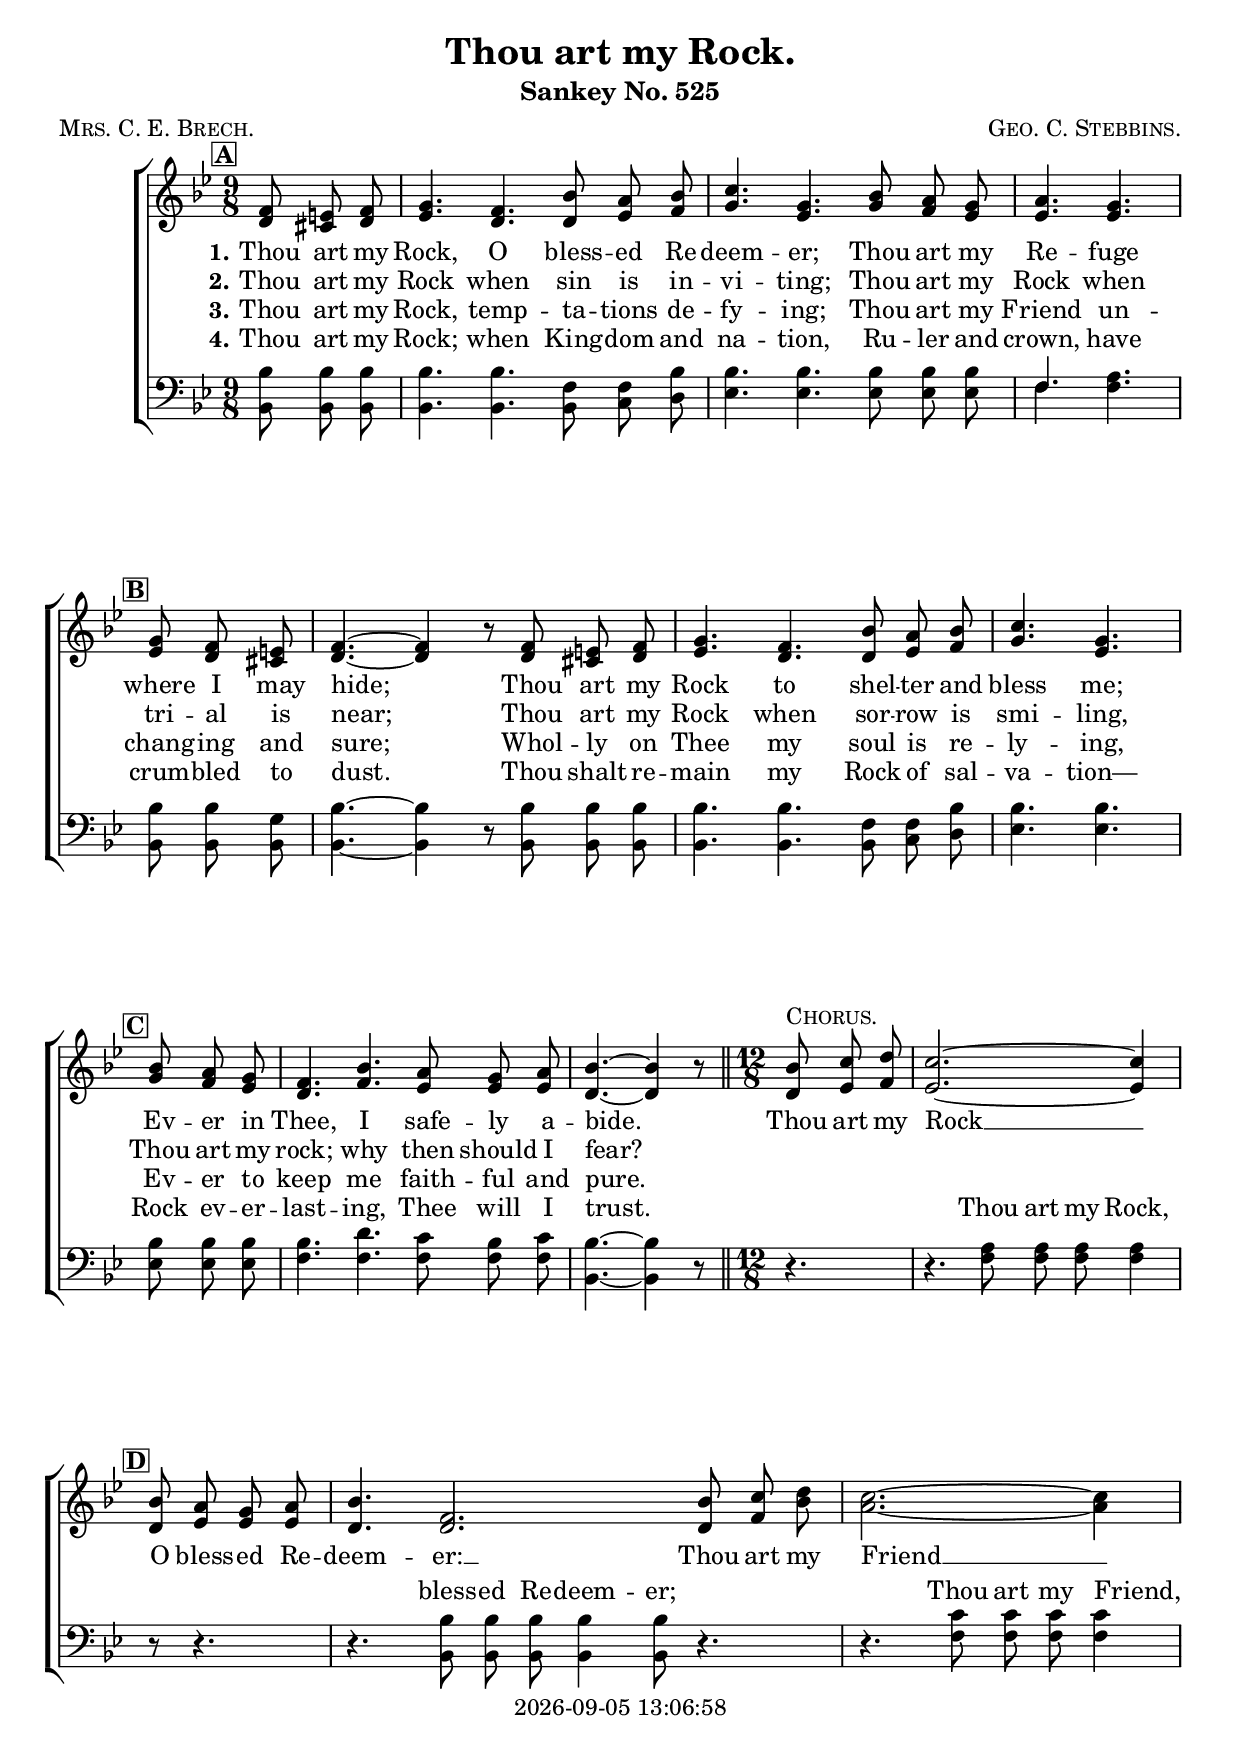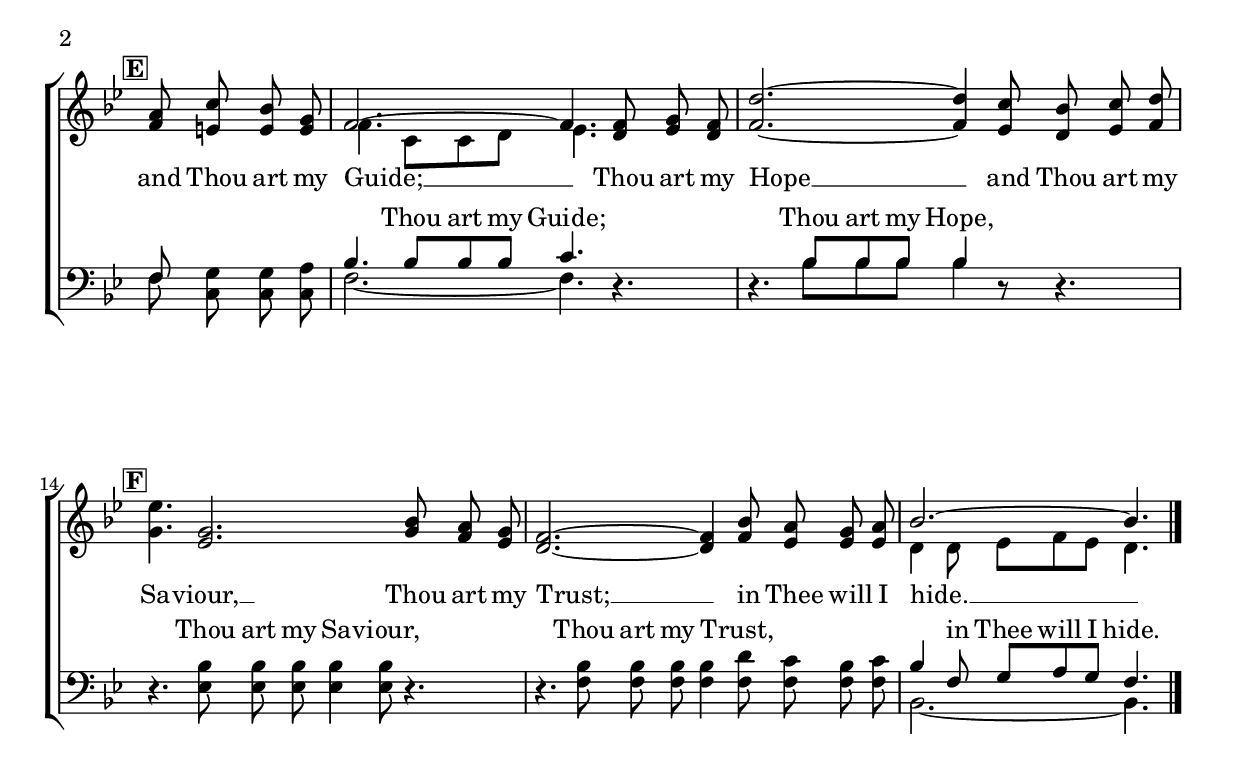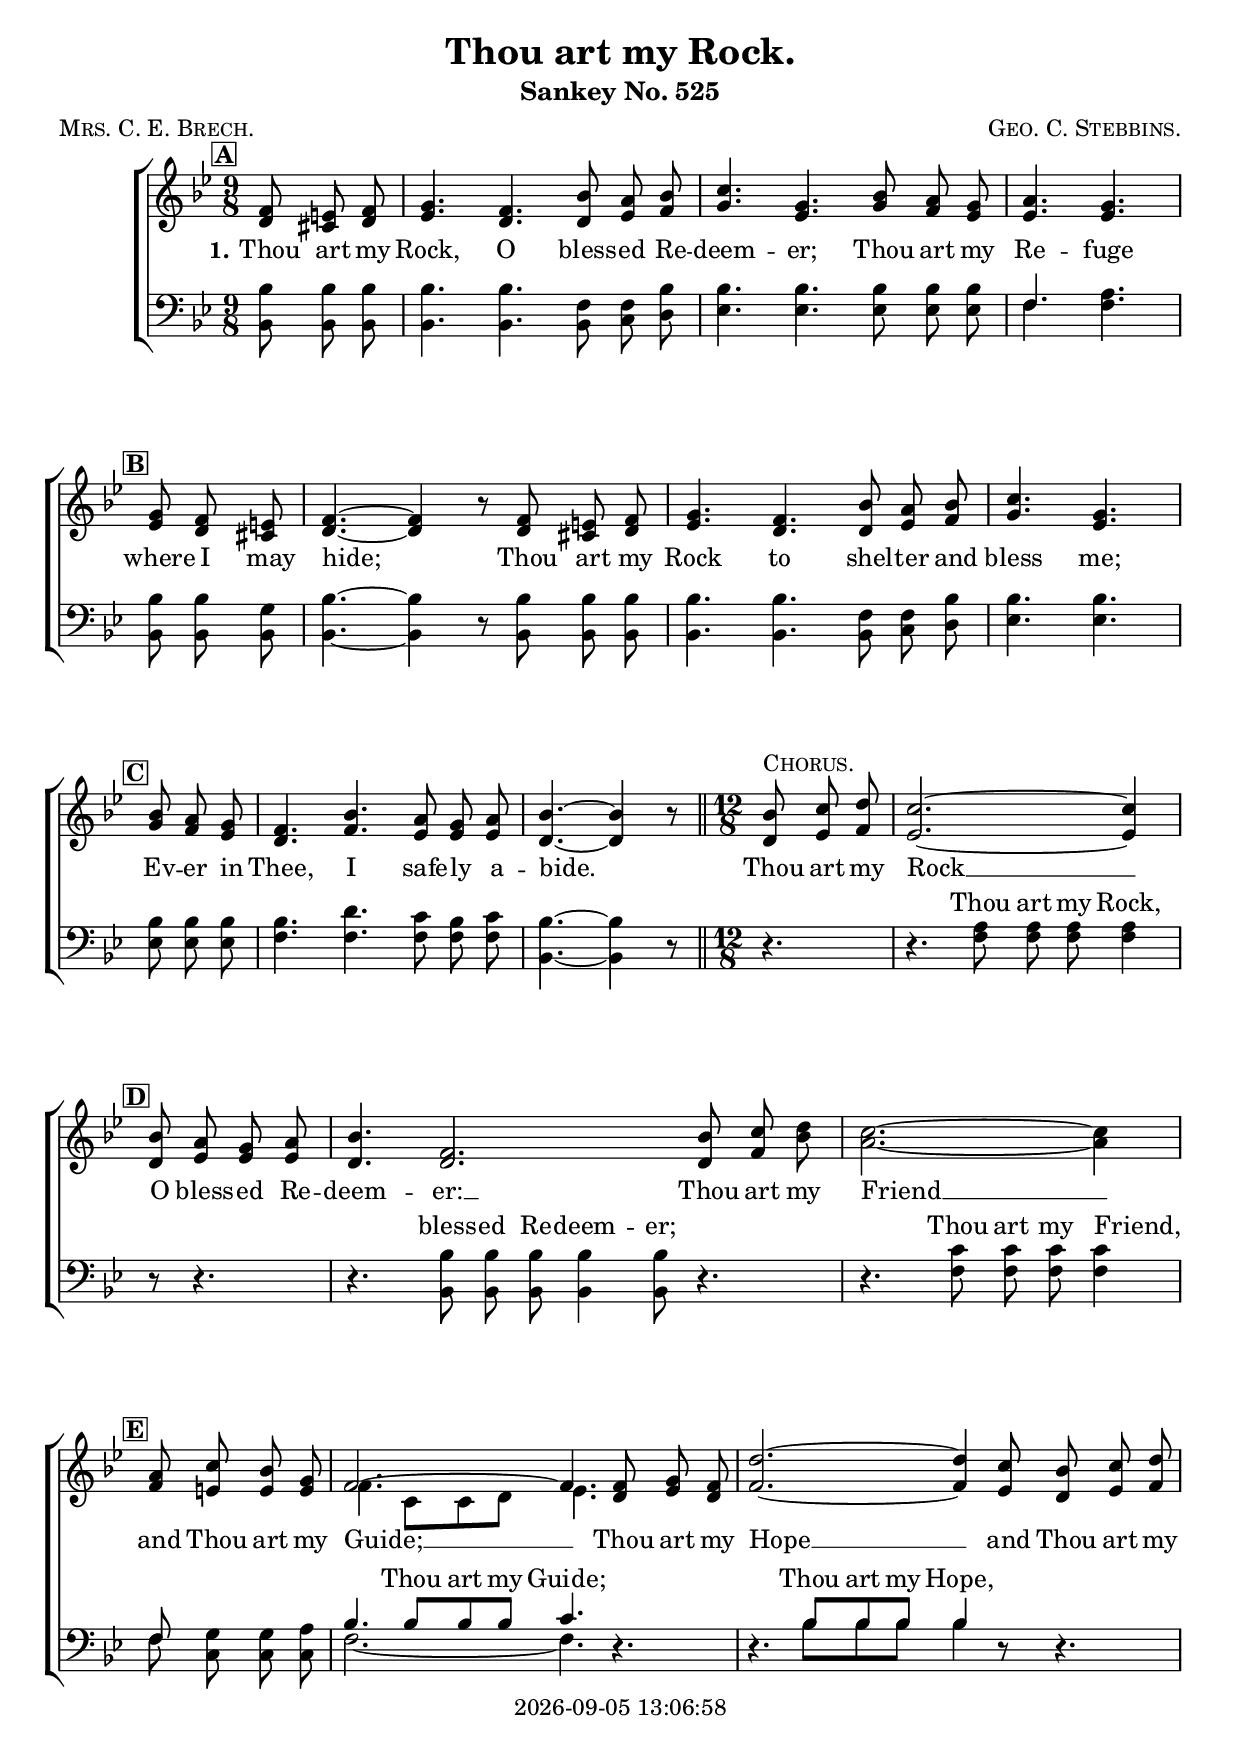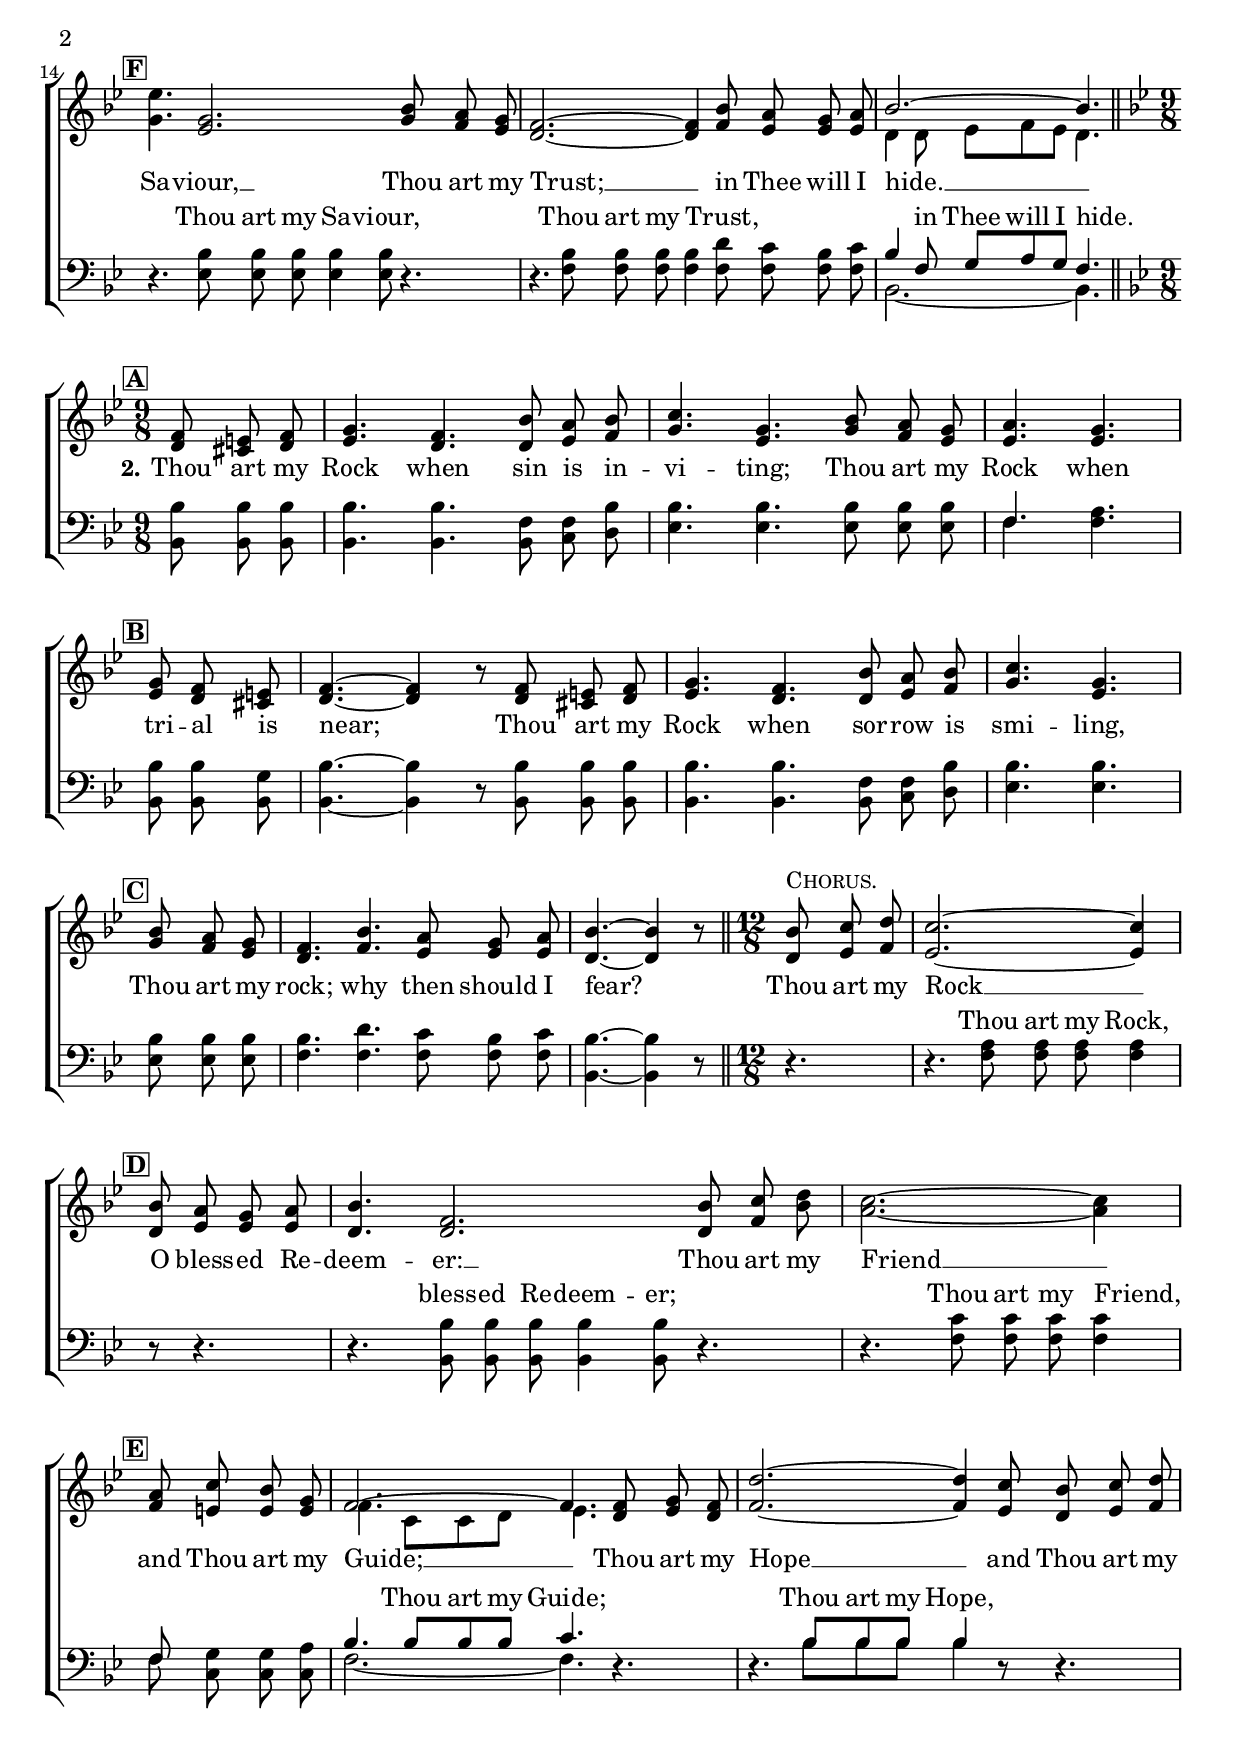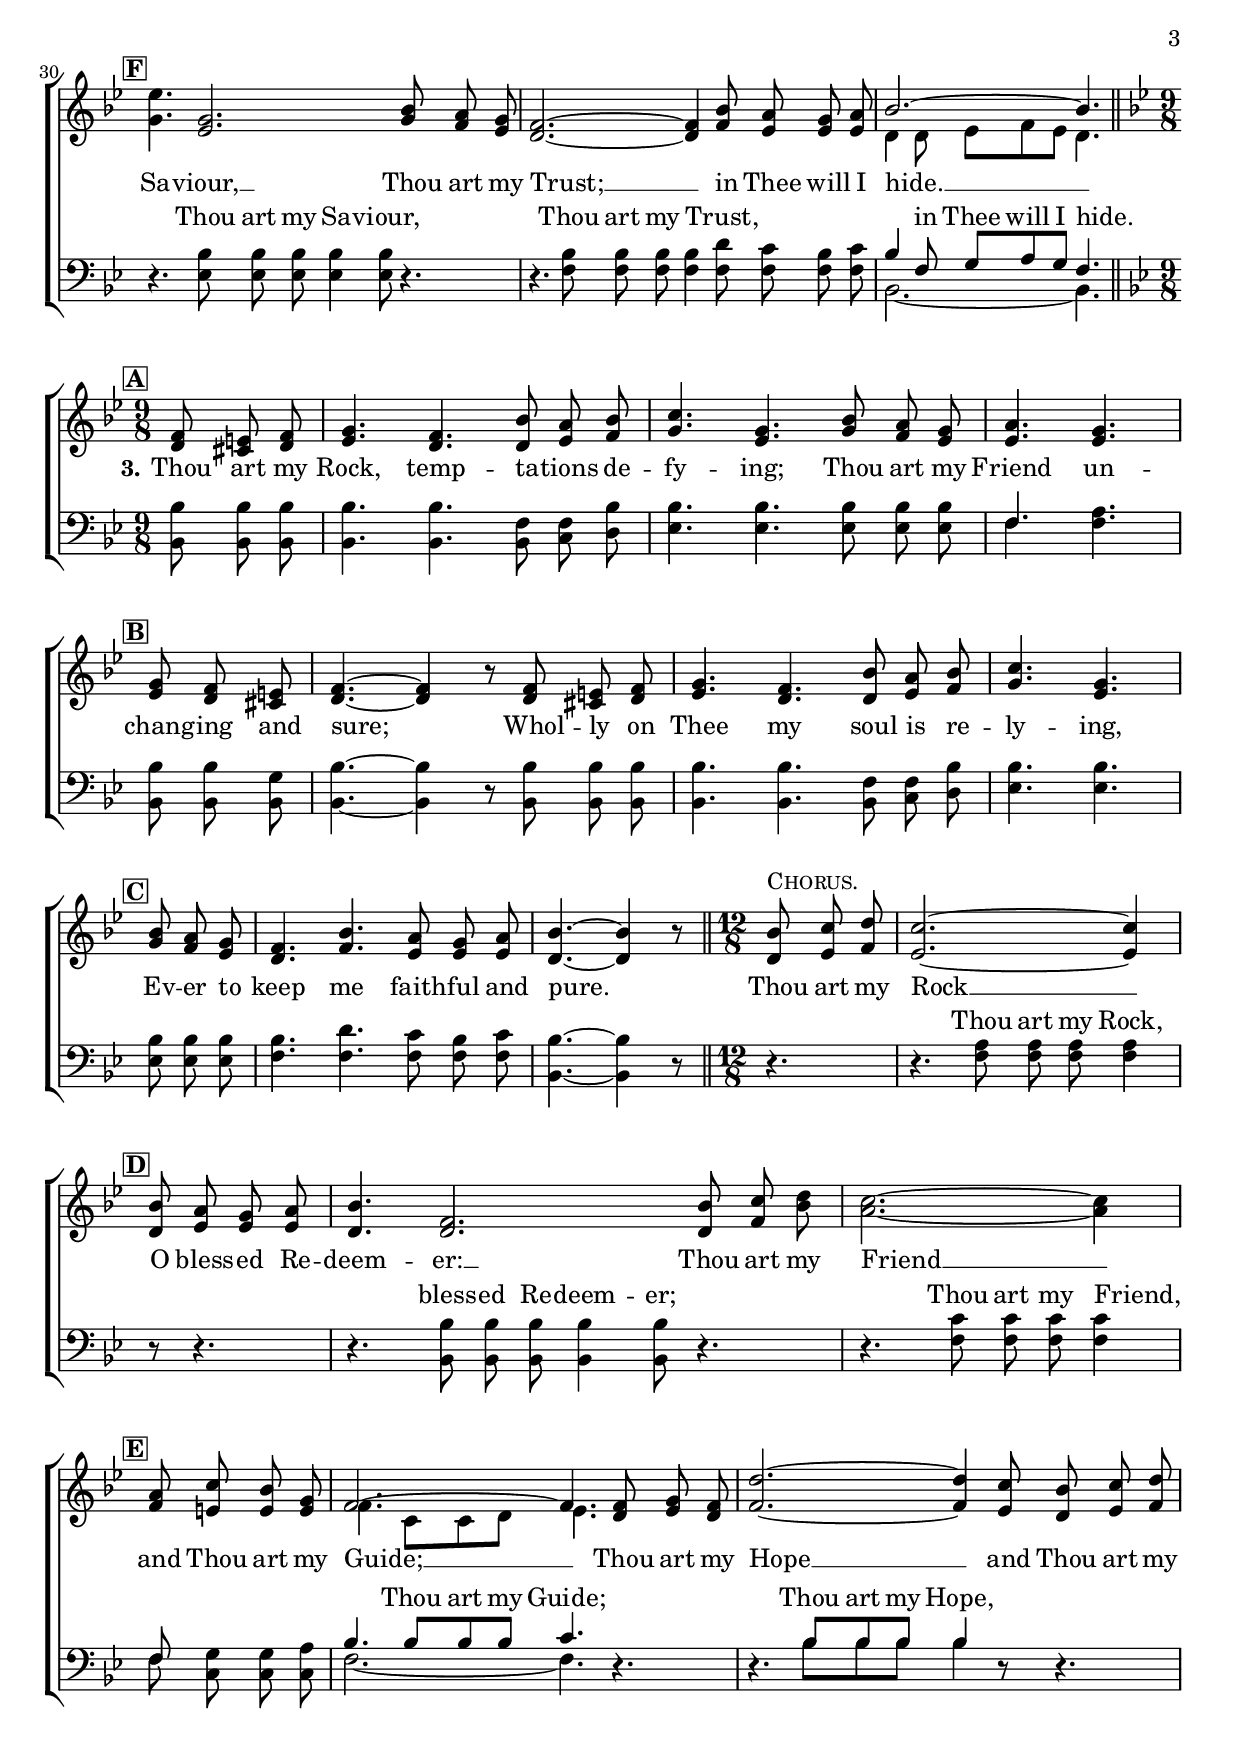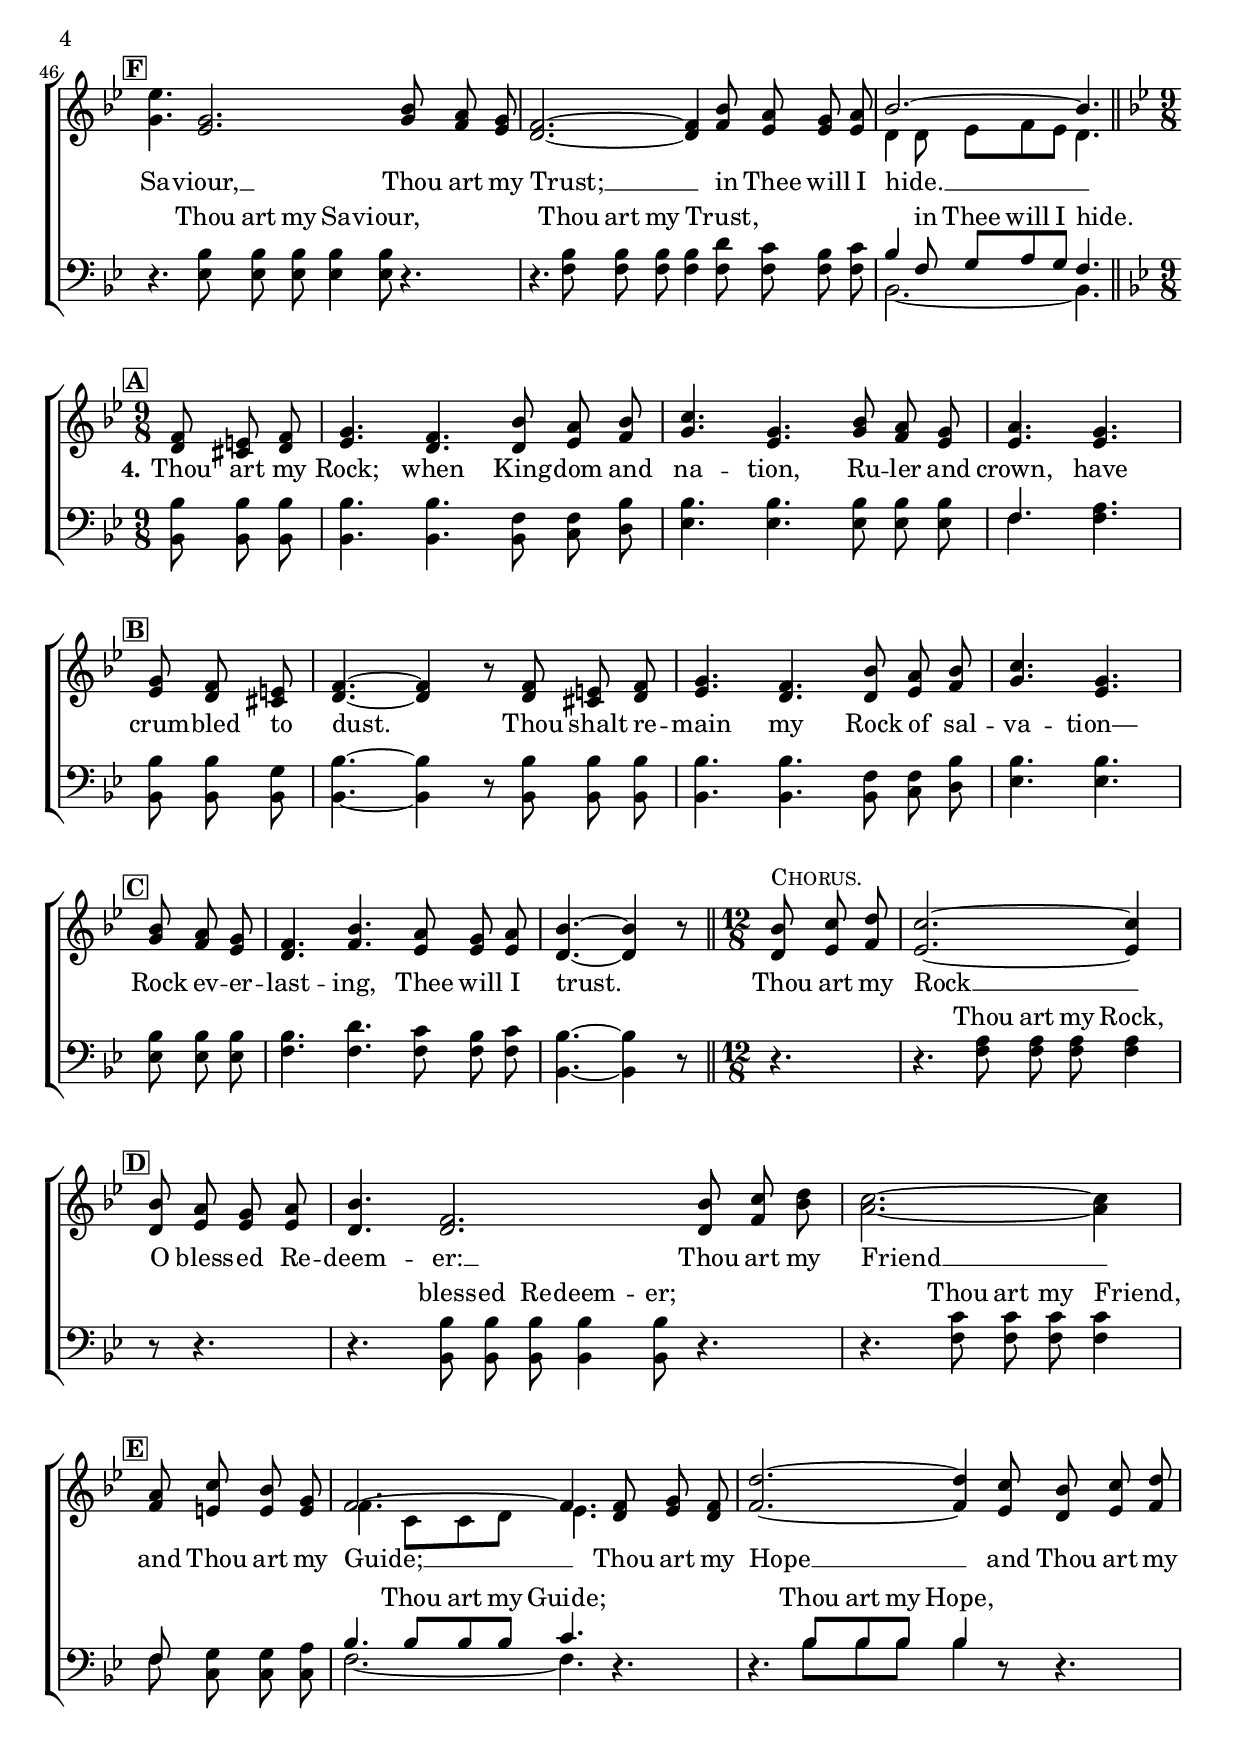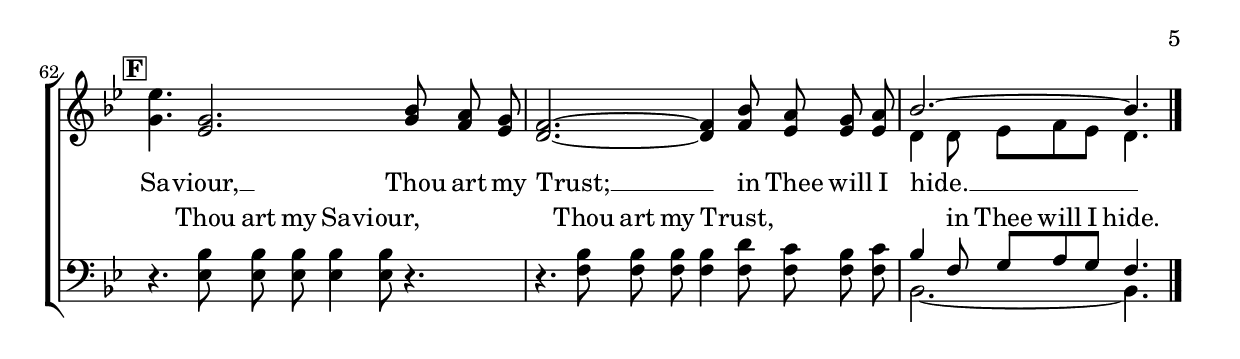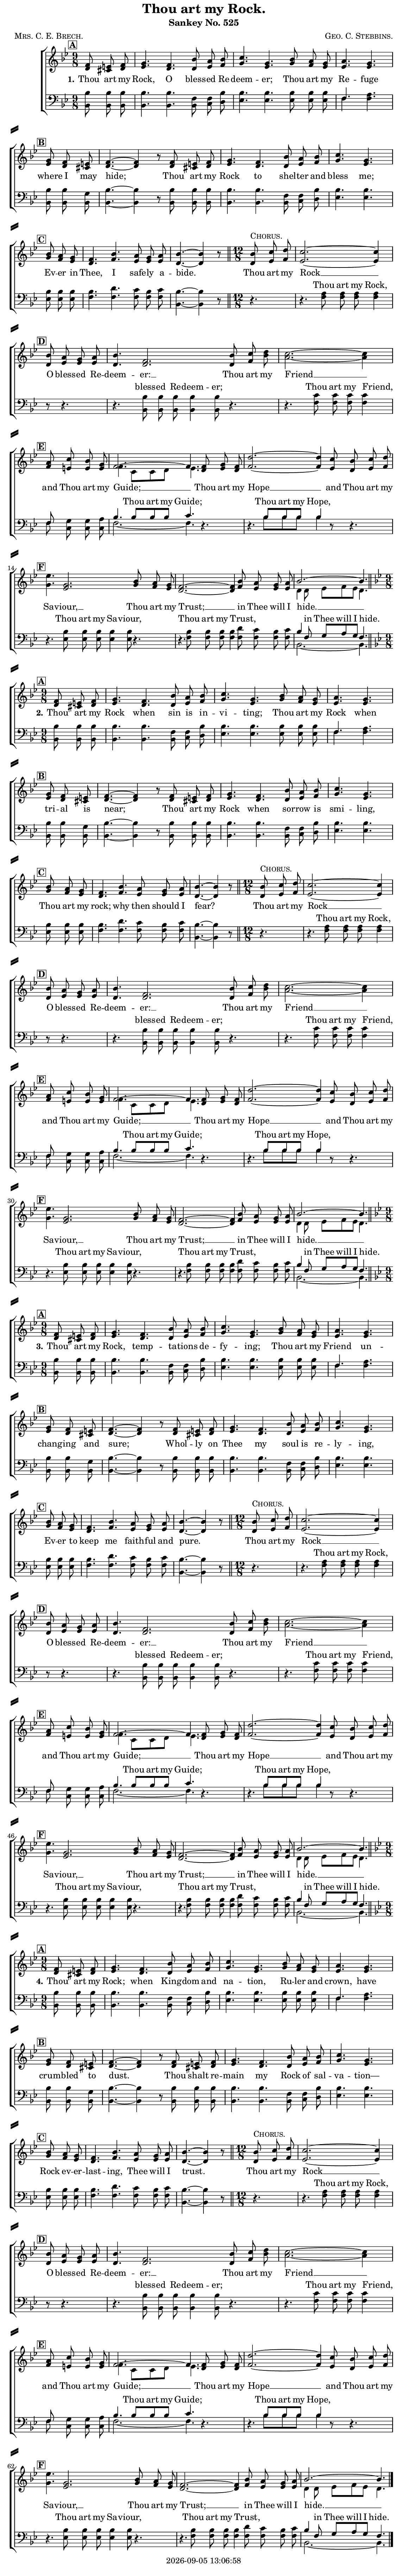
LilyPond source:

\version "2.22.1"

\include "articulate.ly"

today = #(strftime "%Y-%m-%d %H:%M:%S" (localtime (current-time)))

\header {
% centered at top
%  dedication  = "dedication"
  title       = "Thou art my Rock."
  subtitle    = "Sankey No. 525"
%  subsubtitle = "Sankey 880 No. Y"
%  instrument  = "instrument"
  
% arrangement of following lines:
%
%  poet    composer
%  meter   arranger
%  piece       opus

  composer    = \markup\smallCaps "Geo. C. Stebbins."
%  arranger    = "arranger"
%  opus        = "opus"

  poet        = \markup\smallCaps "Mrs. C. E. Brech."
%  meter       = \markup\smallCaps "meter"
%  piece       = \markup\smallCaps "piece"

% centered at bottom
% tagline     = "tagline" % default lilypond version
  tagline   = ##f
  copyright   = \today
}

% #(set-global-staff-size 16)

global = {
  \key bes \major
  \time 9/8
  \partial 4.
}

RehearsalTrack = {
% \set Score.currentBarNumber = #5
  \textMark \markup { \box \bold "A" }    s4.*9
  \textMark \markup { \box \bold "B" }    s4.*9
  \textMark \markup { \box \bold "C" }    s4.*9 s4
  \textMark \markup { \box \bold "D" } s8 s4.*7 s4
  \textMark \markup { \box \bold "E" } s8 s4.*9
  \textMark \markup { \box \bold "F" }    s4.*11
}

TempoTrack = {
  \set Score.tempoHideNote = ##t
  \tempo 4=120
}

nl = { \bar "||" \break }

soprano = \relative {
  \autoBeamOff \global
  f'8 e f | g4. f bes8 a bes | c4. g bes8 a g | a4. g \bar "|" \break
  g8 f e | f4.~4 r8 f e f | g4. f bes8 a bes | c4. g \bar "|" \break
  bes8 a g | f4. bes a8 g a | bes4.~4 r8 \bar "||" \time 12/8 \partial 4. bes8^\markup\smallCaps Chorus. c d | c2.~4 \bar "|" \break
  bes8 a g a | bes4. f2. bes8 c d | c2.~4 \bar "|" \break
  a8 c bes g | f2.~4. 8 g f | d'2.~4 c8 bes c d \break |
  ees4. g,2. bes8 a g | f2.~4 bes8 a g a | bes2.~4.
}

alto = \relative {
  \autoBeamOff \global
  d'8 cis d | ees4. d4. 8 ees f | g4. ees g8 f ees | ees4. 4.
  ees8 d cis | d4.~4 r8 d cis d | ees4. d4. 8 ees f | g4. ees
  g8 f ees | d4. f ees8 8 8 | d4.~4 r8 d ees f | ees2. ~ 4
  d8 ees ees ees | d4. 2. 8 f bes | a2.~4
  f8 e e e | f4. c8 8 d ees4. d8 ees d | f2.~4 ees8 d ees f |
  g4. ees2. g8 f ees | d2.~4 f8 ees ees ees | d4 8 ees f ees d4.
}

tenor = \relative {
  \autoBeamOff \global
  bes8 8 8 | 4. 4. f8 8 bes | bes4. 4. 8 8 8 | f4. a
  bes8 8 g | bes4.~4 r8 8 8 8 | 4. 4. f8 8 bes | 4. 4.
  bes8 8 8 | 4. d c8 bes c | bes4.~4 r8 r4. | r a8 8 8 4
  r8 r4. | r4. bes8 8 8 4 8 r4. | r4. c8 8 8 4
  f,8 g g a | bes4. 8 8 bes c4. r | r bes8 8 8 4 r8 r4. |
  r4. bes8 8 8 4 8 r4. | r4. 8 8 8 4 d8 c bes c | bes4 f8 g a g f4.
}

bass = \relative {
  \autoBeamOff \global
  bes,8 8 8 | 4. 4. 8 c d | ees4. 4. 8 8 8 | f4. 4.
  bes,8 8 8 | 4.~4 r8 8 8 8 | 4. 4. 8 c d | ees4. 4.
  ees8 8 8 | f4. 4. 8 8 8 | bes,4.~4 r8 r4. | r4. f'8 8 8 4
  r8 r4. | r4. bes,8 8 8 4 8 r4. | r4. f'8 8 8 4
  f8 c c c | f2.~4. r | r bes8 8 8 4 r8 r4. |
  r4. ees,8 8 8 4 8 r4. | r f8 8 8 4 8 8 8 8 | bes,2.~4.
}

nom  = {   \set ignoreMelismata = ##t }
yesm = { \unset ignoreMelismata       }

chorus = \lyricmode {
  Thou art my Rock __ O bless -- ed Re -- deem -- er: __
  Thou art my Friend __ and Thou art my Guide; __
  Thou art my Hope __ and Thou art my Sa -- viour, __
  Thou art my Trust; __ in Thee will I hide. __
}

chorusMen = \lyricmode {
  \repeat unfold 38 { _ }
  Thou art my Rock, bless -- ed Re -- deem -- er;
  Thou art my Friend, _ _ _ _ _
  Thou art my Guide; Thou art my Hope,
  Thou art my Sa -- viour,
  Thou art my Trust, _ _ _ _ _
  in Thee will I hide.
}

verses = 4

wordsOne = \lyricmode {
  \set stanza = "1."
  Thou art my Rock, O bless -- ed Re -- deem -- er;
  Thou art my Re -- fuge where I may hide;
  Thou art my Rock to shel -- ter and bless me;
  Ev -- er in Thee, I safe -- ly a -- bide.
}
  
wordsTwo = \lyricmode {
  \set stanza = "2."
  Thou art my Rock when sin is in -- vi -- ting;
  Thou art my Rock when tri -- al is near;
  Thou art my Rock when sor -- row is smi -- ling,
  Thou art my rock; why then should I fear?
}
  
wordsThree = \lyricmode {
  \set stanza = "3."
  Thou art my Rock, temp -- ta -- tions de -- fy -- ing;
  Thou art my Friend un -- chang -- ing and sure;
  Whol -- ly on Thee my soul is re -- ly -- ing,
  Ev -- er to keep me faith -- ful and pure.
}
  
wordsFour = \lyricmode {
  \set stanza = "4."
  Thou art my Rock; when King -- dom and na -- tion,
  Ru -- ler and crown, have crum -- bled to dust.
  Thou shalt re -- main my Rock of sal -- va -- tion—
  Rock ev -- er -- last -- ing, Thee will I trust.
}
  
wordsMidiSop = \lyricmode {
  \set stanza = "1."
  Thou art my Rock, O bless -- ed Re -- deem -- er;
  Thou art my Re -- fuge where I may hide;
  Thou art my Rock to shel -- ter and bless me;
  Ev -- er in Thee, I safe -- ly a -- bide.
  Thou art my Rock __ O bless -- ed Re -- deem -- er: __
  Thou art my Friend __ and Thou art my Guide; __
  Thou art my Hope __ and Thou art my Sa -- viour, __
  Thou art my Trust; __ in Thee will I hide. __

  \set stanza = "2."
  Thou art my Rock when sin is in -- vi -- ting;
  Thou art my Rock when tri -- al is near;
  Thou art my Rock when sor -- row is smi -- ling,
  Thou art my rock; why then should I fear?
  Thou art my Rock __ O bless -- ed Re -- deem -- er: __
  Thou art my Friend __ and Thou art my Guide; __
  Thou art my Hope __ and Thou art my Sa -- viour, __
  Thou art my Trust; __ in Thee will I hide. __

  \set stanza = "3."
  Thou art my Rock, temp -- ta -- tions de -- fy -- ing;
  Thou art my Friend un -- chang -- ing and sure;
  Whol -- ly on Thee my soul is re -- ly -- ing,
  Ev -- er to keep me faith -- ful and pure.
  Thou art my Rock __ O bless -- ed Re -- deem -- er: __
  Thou art my Friend __ and Thou art my Guide; __
  Thou art my Hope __ and Thou art my Sa -- viour, __
  Thou art my Trust; __ in Thee will I hide. __

  \set stanza = "4."
  Thou art my Rock; when King -- dom and na -- tion,
  Ru -- ler and crown, have crum -- bled to dust.
  Thou shalt re -- main my Rock of sal -- va -- tion—
  Rock ev -- er -- last -- ing, Thee will I trust.
  Thou art my Rock __ O bless -- ed Re -- deem -- er: __
  Thou art my Friend __ and Thou art my Guide; __
  Thou art my Hope __ and Thou art my Sa -- viour, __
  Thou art my Trust; __ in Thee will I hide. __
}

wordsMidiAlto = \lyricmode {
  \set stanza = "1."
  Thou art my Rock, O bless -- ed Re -- deem -- er;
  Thou art my Re -- fuge where I may hide;
  Thou art my Rock to shel -- ter and bless me;
  Ev -- er in Thee, I safe -- ly a -- bide.
  Thou art my Rock __ O bless -- ed Re -- deem -- er: __
  Thou art my Friend __ and Thou art my Guide,
  Thou art my Guide;
  Thou art my Hope and Thou art my Sa -- viour, __
  Thou art my Trust; __ in Thee will I hide,
  in Thee will I hide.

  \set stanza = "2."
  Thou art my Rock when sin is in -- vi -- ting;
  Thou art my Rock when tri -- al is near;
  Thou art my Rock when sor -- row is smi -- ling,
  Thou art my rock; why then should I fear?
  Thou art my Rock __ O bless -- ed Re -- deem -- er: __
  Thou art my Friend __ and Thou art my Guide,
  Thou art my Guide;
  Thou art my Hope and Thou art my Sa -- viour, __
  Thou art my Trust; __ in Thee will I hide,
  in Thee will I hide.

  \set stanza = "3."
  Thou art my Rock, temp -- ta -- tions de -- fy -- ing;
  Thou art my Friend un -- chang -- ing and sure;
  Whol -- ly on Thee my soul is re -- ly -- ing,
  Ev -- er to keep me faith -- ful and pure.
  Thou art my Rock __ O bless -- ed Re -- deem -- er: __
  Thou art my Friend __ and Thou art my Guide,
  Thou art my Guide;
  Thou art my Hope and Thou art my Sa -- viour, __
  Thou art my Trust; __ in Thee will I hide,
  in Thee will I hide.

  \set stanza = "4."
  Thou art my Rock; when King -- dom and na -- tion,
  Ru -- ler and crown, have crum -- bled to dust.
  Thou shalt re -- main my Rock of sal -- va -- tion—
  Rock ev -- er -- last -- ing, Thee will I trust.
  Thou art my Rock __ O bless -- ed Re -- deem -- er: __
  Thou art my Friend __ and Thou art my Guide,
  Thou art my Guide;
  Thou art my Hope and Thou art my Sa -- viour, __
  Thou art my Trust; __ in Thee will I hide,
  in Thee will I hide.
}

wordsMidiTenor = \lyricmode {
  \set stanza = "1."
  Thou art my Rock, O bless -- ed Re -- deem -- er;
  Thou art my Re -- fuge where I may hide;
  Thou art my Rock to shel -- ter and bless me;
  Ev -- er in Thee, I safe -- ly a -- bide.
  Thou art my Rock, bless -- ed Re -- deem -- er;
  Thou art my Friend, and Thou art my Guide,
  Thou art my Guide; Thou art my Hope,
  Thou art my Sa -- viour,
  Thou art my Trust, in Thee will I hide,
  in Thee will I hide.

  \set stanza = "2."
  Thou art my Rock when sin is in -- vi -- ting;
  Thou art my Rock when tri -- al is near;
  Thou art my Rock when sor -- row is smi -- ling,
  Thou art my rock; why then should I fear?
  Thou art my Rock, bless -- ed Re -- deem -- er;
  Thou art my Friend, and Thou art my Guide,
  Thou art my Guide; Thou art my Hope,
  Thou art my Sa -- viour,
  Thou art my Trust, in Thee will I hide,
  in Thee will I hide.

  \set stanza = "3."
  Thou art my Rock, temp -- ta -- tions de -- fy -- ing;
  Thou art my Friend un -- chang -- ing and sure;
  Whol -- ly on Thee my soul is re -- ly -- ing,
  Ev -- er to keep me faith -- ful and pure.
  Thou art my Rock, bless -- ed Re -- deem -- er;
  Thou art my Friend, and Thou art my Guide,
  Thou art my Guide; Thou art my Hope,
  Thou art my Sa -- viour,
  Thou art my Trust, in Thee will I hide,
  in Thee will I hide.

  \set stanza = "4."
  Thou art my Rock; when King -- dom and na -- tion,
  Ru -- ler and crown, have crum -- bled to dust.
  Thou shalt re -- main my Rock of sal -- va -- tion—
  Rock ev -- er -- last -- ing, Thee will I trust.
  Thou art my Rock, bless -- ed Re -- deem -- er;
  Thou art my Friend, and Thou art my Guide,
  Thou art my Guide; Thou art my Hope,
  Thou art my Sa -- viour,
  Thou art my Trust, in Thee will I hide,
  in Thee will I hide.
}

wordsMidiBass = \lyricmode {
  \set stanza = "1."
  Thou art my Rock, O bless -- ed Re -- deem -- er;
  Thou art my Re -- fuge where I may hide;
  Thou art my Rock to shel -- ter and bless me;
  Ev -- er in Thee, I safe -- ly a -- bide.
  Thou art my Rock, bless -- ed Re -- deem -- er;
  Thou art my Friend, and Thou art my Guide,
  Thou art my Hope, Thou art my Sa -- viour,
  Thou art my Trust, in Thee will I hide.

  \set stanza = "2."
  Thou art my Rock when sin is in -- vi -- ting;
  Thou art my Rock when tri -- al is near;
  Thou art my Rock when sor -- row is smi -- ling,
  Thou art my rock; why then should I fear?
  Thou art my Rock, bless -- ed Re -- deem -- er;
  Thou art my Friend, and Thou art my Guide,
  Thou art my Hope, Thou art my Sa -- viour,
  Thou art my Trust, in Thee will I hide.

  \set stanza = "3."
  Thou art my Rock, temp -- ta -- tions de -- fy -- ing;
  Thou art my Friend un -- chang -- ing and sure;
  Whol -- ly on Thee my soul is re -- ly -- ing,
  Ev -- er to keep me faith -- ful and pure.
  Thou art my Rock, bless -- ed Re -- deem -- er;
  Thou art my Friend, and Thou art my Guide,
  Thou art my Hope, Thou art my Sa -- viour,
  Thou art my Trust, in Thee will I hide.

  \set stanza = "4."
  Thou art my Rock; when King -- dom and na -- tion,
  Ru -- ler and crown, have crum -- bled to dust.
  Thou shalt re -- main my Rock of sal -- va -- tion—
  Rock ev -- er -- last -- ing, Thee will I trust.
  Thou art my Rock, bless -- ed Re -- deem -- er;
  Thou art my Friend, and Thou art my Guide,
  Thou art my Hope, Thou art my Sa -- viour,
  Thou art my Trust, in Thee will I hide.
}

\book {
  \bookOutputSuffix "midi"
  \score {
%    \articulate
        \new ChoirStaff <<
                                % Soprano staff
          \new Staff = soprano
          <<
            \new Voice { \repeat unfold \verses \TempoTrack     }
            \new Voice { \global \repeat unfold \verses \soprano \bar "|." }
            \addlyrics \wordsMidiSop
          >>
                                % Alto staff
          \new Staff = alto
          <<
            \new Voice { \global \repeat unfold \verses { \alto \nl } \bar "|." }
            \addlyrics \wordsMidiAlto
          >>
                                % Tenor staff
          \new Staff = tenor
          <<
            \clef "treble_8"
            \new Voice { \global \repeat unfold \verses \tenor }
            \addlyrics \wordsMidiTenor
          >>
                                % Bass staff
          \new Staff = bass
          <<
            \clef "bass"
            \new Voice { \global \repeat unfold \verses \bass }
            \addlyrics \wordsMidiBass
          >>
        >>
    \midi {}
  }
}

\book {
  \bookOutputSuffix "repeat"
  \score {
        \new ChoirStaff <<
                                  % Joint soprano/alto staff
          \new Staff = women \with { printPartCombineTexts = ##f }
          <<
            \new Voice \RehearsalTrack
            \new Voice \TempoTrack
            \new NullVoice = "aligner" \soprano
            \new Voice \partCombine #'(2 . 88) { \global \soprano \bar "|." } { \global \alto }
            \new Lyrics \lyricsto "aligner" { \wordsOne \chorus }
            \new Lyrics \lyricsto "aligner"   \wordsTwo
            \new Lyrics \lyricsto "aligner"   \wordsThree
            \new Lyrics \lyricsto "aligner"   \wordsFour
          >>
                                  % Joint tenor/bass staff
          \new Staff = men \with { printPartCombineTexts = ##f }
          <<
            \clef "bass"
            \new Voice \partCombine #'(2 . 88) { \global \tenor } { \global \bass }
            \new NullVoice = alignerT { \tenor }
          >>
          \new Lyrics \with {alignAboveContext = men} \lyricsto alignerT \chorusMen
        >>
    \layout {
      indent = 1.5\cm
      \pointAndClickOff
      \context {
        \Staff \RemoveAllEmptyStaves
      }
    }
  }
}

singlescore = {
        \new ChoirStaff <<
                                  % Joint soprano/alto staff
          \new Staff = women \with { printPartCombineTexts = ##f }
          <<
            \new Voice { \repeat unfold \verses \RehearsalTrack }
            \new Voice { \repeat unfold \verses \TempoTrack }
            \new NullVoice = "aligner" { \repeat unfold \verses \soprano }
            \new Voice \partCombine #'(2 . 88) { \global \repeat unfold \verses \soprano \bar "|." }
                                    { \global \repeat unfold \verses { \alto \nl } \bar "|." }
            \new Lyrics \lyricsto "aligner" { \wordsOne   \chorus
                                              \wordsTwo   \chorus
                                              \wordsThree \chorus
                                              \wordsFour  \chorus
                                            }
          >>
                                  % Joint tenor/bass staff
          \new Staff = men \with { printPartCombineTexts = ##f }
          <<
            \clef "bass"
            \new Voice \partCombine #'(2 . 88) { \global \repeat unfold \verses \tenor }
                                    { \global \repeat unfold \verses \bass }
            \new NullVoice = alignerT { \repeat unfold \verses \tenor }
          >>
          \new Lyrics \with {alignAboveContext = men} \lyricsto alignerT { \repeat unfold \verses \chorusMen }
        >>
}

\book {
  \bookOutputSuffix "single"
  \score {
    \singlescore
    \layout {
      indent = 1.5\cm
      \pointAndClickOff
      \context {
        \Staff \RemoveAllEmptyStaves
      }
    }
  }
}

\book {
  \bookOutputSuffix "singlepage"
  \paper {
    top-margin = 0
    left-margin = 7
    right-margin = 1
    paper-width = 190\mm
    page-breaking = #ly:one-page-breaking
    system-system-spacing.basic-distance = #15
    system-separator-markup = \slashSeparator
  }
  \score {
    \singlescore
    \layout {
      indent = 1.5\cm
      \pointAndClickOff
      \context {
        \Staff \RemoveAllEmptyStaves
      }
    }
  }
}
